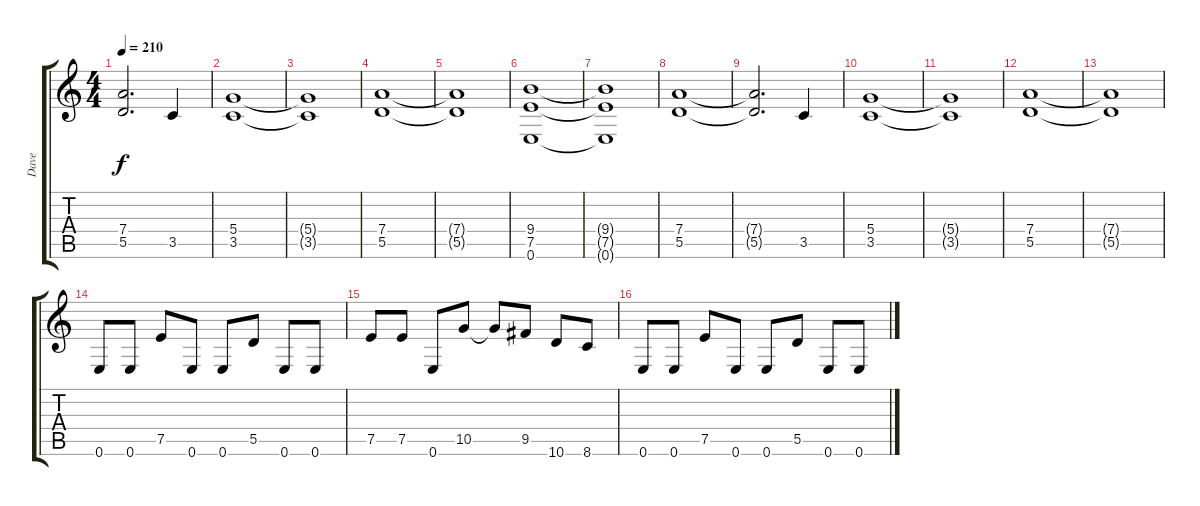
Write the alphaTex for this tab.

\track ("Dave" "Dave") {instrument distortionguitar}
\staff {score tabs}
\tuning (E4 B3 G3 D3 A2 E2) {hide}
\ts (4 4)
\tempo 210
\clef g2
\ks c
(7.4{t} 5.5{t}).2{d dy f} 3.5.4 |
(5.4 3.5).1 |
(5.4{t} 3.5{t}).1 |
(7.4 5.5).1 |
(7.4{t} 5.5{t}).1 |
(9.4 7.5 0.6).1{volume 10} |
(9.4{t} 7.5{t} 0.6{t}).1 |
(7.4 5.5).1 |
(7.4{t} 5.5{t}).2{d} 3.5.4 |
(5.4 3.5).1 |
(5.4{t} 3.5{t}).1 |
(7.4 5.5).1 |
(7.4{t} 5.5{t}).1 |
0.6.8 0.6.8 7.5.8 0.6.8 0.6.8 5.5.8 0.6.8 0.6.8 |
7.5.8 7.5.8 0.6.8 10.5.8 10.5{t}.8 9.5.8 10.6.8 8.6.8 |
0.6.8 0.6.8 7.5.8 0.6.8 0.6.8 5.5.8 0.6.8 0.6.8
